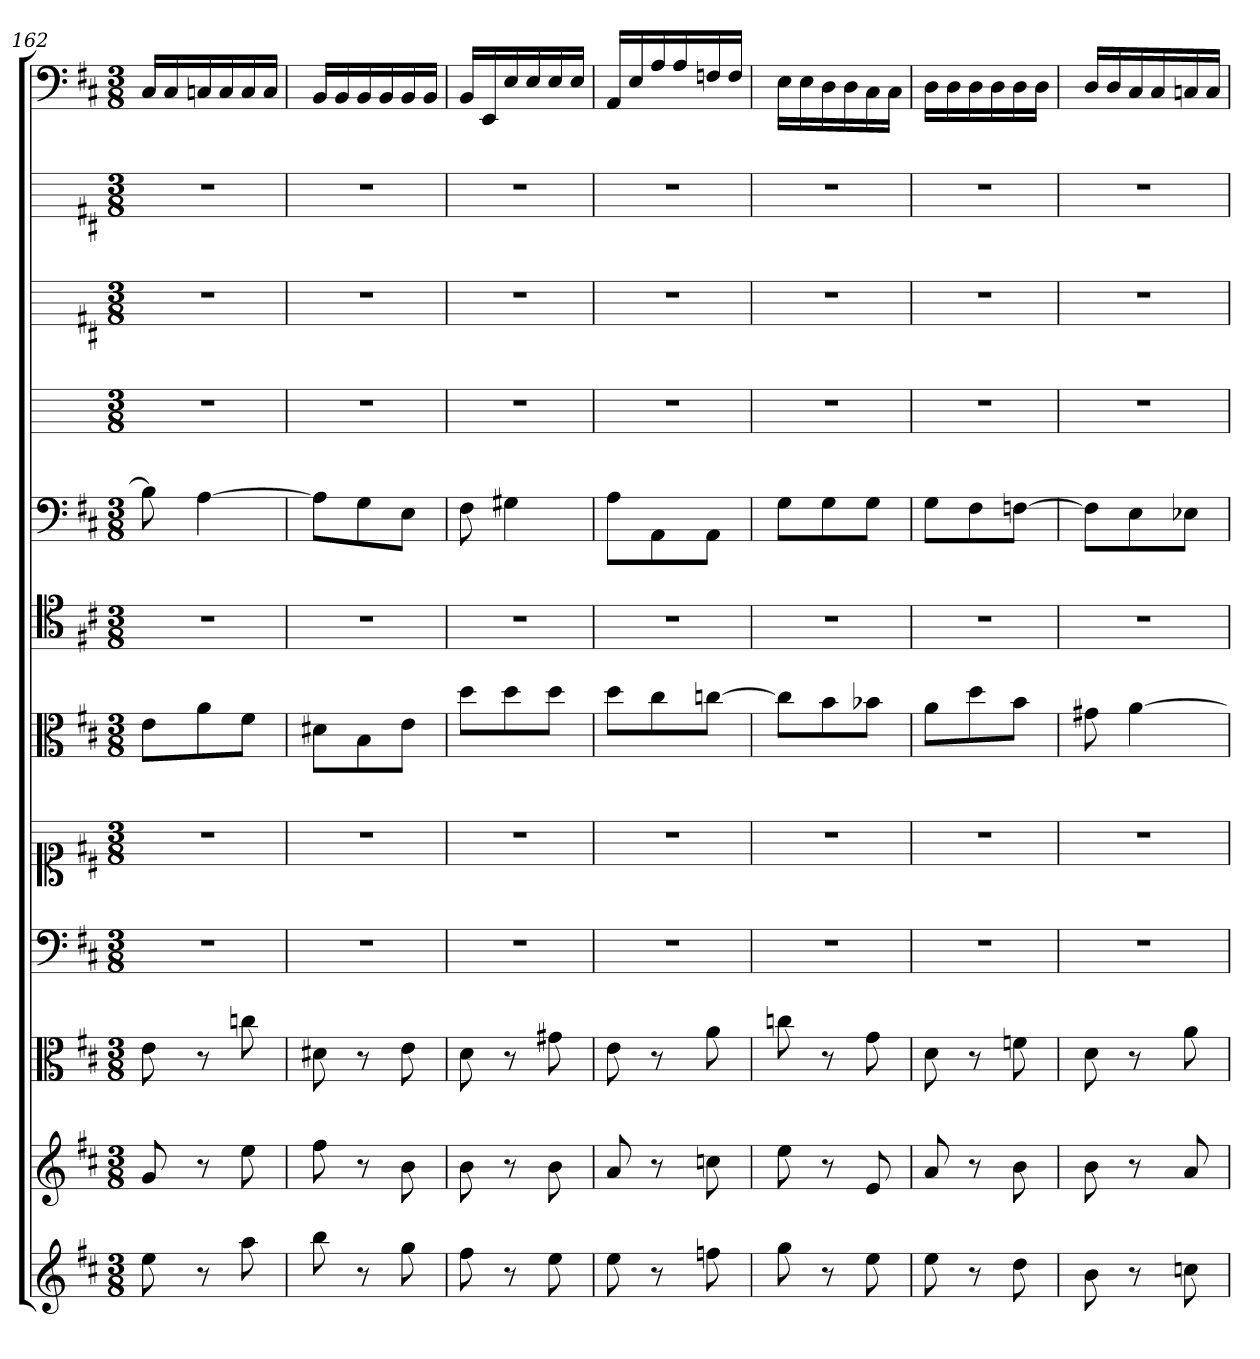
**kern	**kern	**kern	**kern	**kern	**kern	**kern	**kern	**kern	**kern	**kern	**kern
*part12	*part11	*part10	*part9	*part8	*part7	*part6	*part5	*part4	*part3	*part2	*part1
*staff12	*staff11	*staff10	*staff9	*staff8	*staff7	*staff6	*staff5	*staff4	*staff3	*staff2	*staff1
*	*	*clefC3	*clefF4	*clefC1	*clefC3	*clefC4	*clefF4	*	*	*	*clefF4
*k[f#c#]	*k[f#c#]	*k[f#c#]	*k[f#c#]	*k[f#c#]	*k[f#c#]	*k[f#c#]	*k[f#c#]	*k[]	*k[f#c#]	*k[f#c#]	*k[f#c#]
*D:	*D:	*D:	*D:	*D:	*D:	*D:	*D:	*	*D:	*D:	*D:
*M3/8	*M3/8	*M3/8	*M3/8	*M3/8	*M3/8	*M3/8	*M3/8	*M3/8	*M3/8	*M3/8	*M3/8
=162	=162	=162	=162	=162	=162	=162	=162	=162	=162	=162	=162
8ee	8g	8e	4.r	4.r	8e\L	4.r	8B]	4.r	4.r	4.r	16C#/LL
.	.	.	.	.	.	.	.	.	.	.	16C#/
8r	8r	8r	.	.	8a\	.	[4A	.	.	.	16Cn/
.	.	.	.	.	.	.	.	.	.	.	16C/
8aa	8ee	8ccn	.	.	8f#\J	.	.	.	.	.	16C/
.	.	.	.	.	.	.	.	.	.	.	16C/JJ
=163	=163	=163	=163	=163	=163	=163	=163	=163	=163	=163	=163
8bb	8ff#	8d#X	4.r	4.r	8d#X\L	4.r	8A\L]	4.r	4.r	4.r	16BB/LL
.	.	.	.	.	.	.	.	.	.	.	16BB/
8r	8r	8r	.	.	8B\	.	8G\	.	.	.	16BB/
.	.	.	.	.	.	.	.	.	.	.	16BB/
8gg	8b	8e	.	.	8e\J	.	8E\J	.	.	.	16BB/
.	.	.	.	.	.	.	.	.	.	.	16BB/JJ
=164	=164	=164	=164	=164	=164	=164	=164	=164	=164	=164	=164
8ff#	8b	8d	4.r	4.r	8dd\L	4.r	8F#	4.r	4.r	4.r	16BB/LL
.	.	.	.	.	.	.	.	.	.	.	16EE/
8r	8r	8r	.	.	8dd\	.	4G#X	.	.	.	16E/
.	.	.	.	.	.	.	.	.	.	.	16E/
8ee	8b	8g#X	.	.	8dd\J	.	.	.	.	.	16E/
.	.	.	.	.	.	.	.	.	.	.	16E/JJ
=165	=165	=165	=165	=165	=165	=165	=165	=165	=165	=165	=165
8ee	8a	8e	4.r	4.r	8dd\L	4.r	8A\L	4.r	4.r	4.r	16AA/LL
.	.	.	.	.	.	.	.	.	.	.	16E/
8r	8r	8r	.	.	8cc#\	.	8AA\	.	.	.	16A/
.	.	.	.	.	.	.	.	.	.	.	16A/
8ffn	8ccn	8a	.	.	[8ccn\J	.	8AA\J	.	.	.	16Fn/
.	.	.	.	.	.	.	.	.	.	.	16F/JJ
=166	=166	=166	=166	=166	=166	=166	=166	=166	=166	=166	=166
8gg	8ee	8ccn	4.r	4.r	8cc\L]	4.r	8G\L	4.r	4.r	4.r	16E\LL
.	.	.	.	.	.	.	.	.	.	.	16E\
8r	8r	8r	.	.	8b\	.	8G\	.	.	.	16D\
.	.	.	.	.	.	.	.	.	.	.	16D\
8ee	8e	8g	.	.	8b-X\J	.	8G\J	.	.	.	16C#\
.	.	.	.	.	.	.	.	.	.	.	16C#\JJ
=167	=167	=167	=167	=167	=167	=167	=167	=167	=167	=167	=167
8ee	8a	8d	4.r	4.r	8a\L	4.r	8G\L	4.r	4.r	4.r	16D\LL
.	.	.	.	.	.	.	.	.	.	.	16D\
8r	8r	8r	.	.	8dd\	.	8F#\	.	.	.	16D\
.	.	.	.	.	.	.	.	.	.	.	16D\
8dd	8b	8fn	.	.	8b\J	.	[8Fn\J	.	.	.	16D\
.	.	.	.	.	.	.	.	.	.	.	16D\JJ
=168	=168	=168	=168	=168	=168	=168	=168	=168	=168	=168	=168
8b	8b	8d	4.r	4.r	8g#X	4.r	8F\L]	4.r	4.r	4.r	16D/LL
.	.	.	.	.	.	.	.	.	.	.	16D/
8r	8r	8r	.	.	[4a	.	8E\	.	.	.	16C#/
.	.	.	.	.	.	.	.	.	.	.	16C#/
8ccn	8a	8a	.	.	.	.	8E-X\J	.	.	.	16Cn/
.	.	.	.	.	.	.	.	.	.	.	16C/JJ
=	=	=	=	=	=	=	=	=	=	=	=
*-	*-	*-	*-	*-	*-	*-	*-	*-	*-	*-	*-
